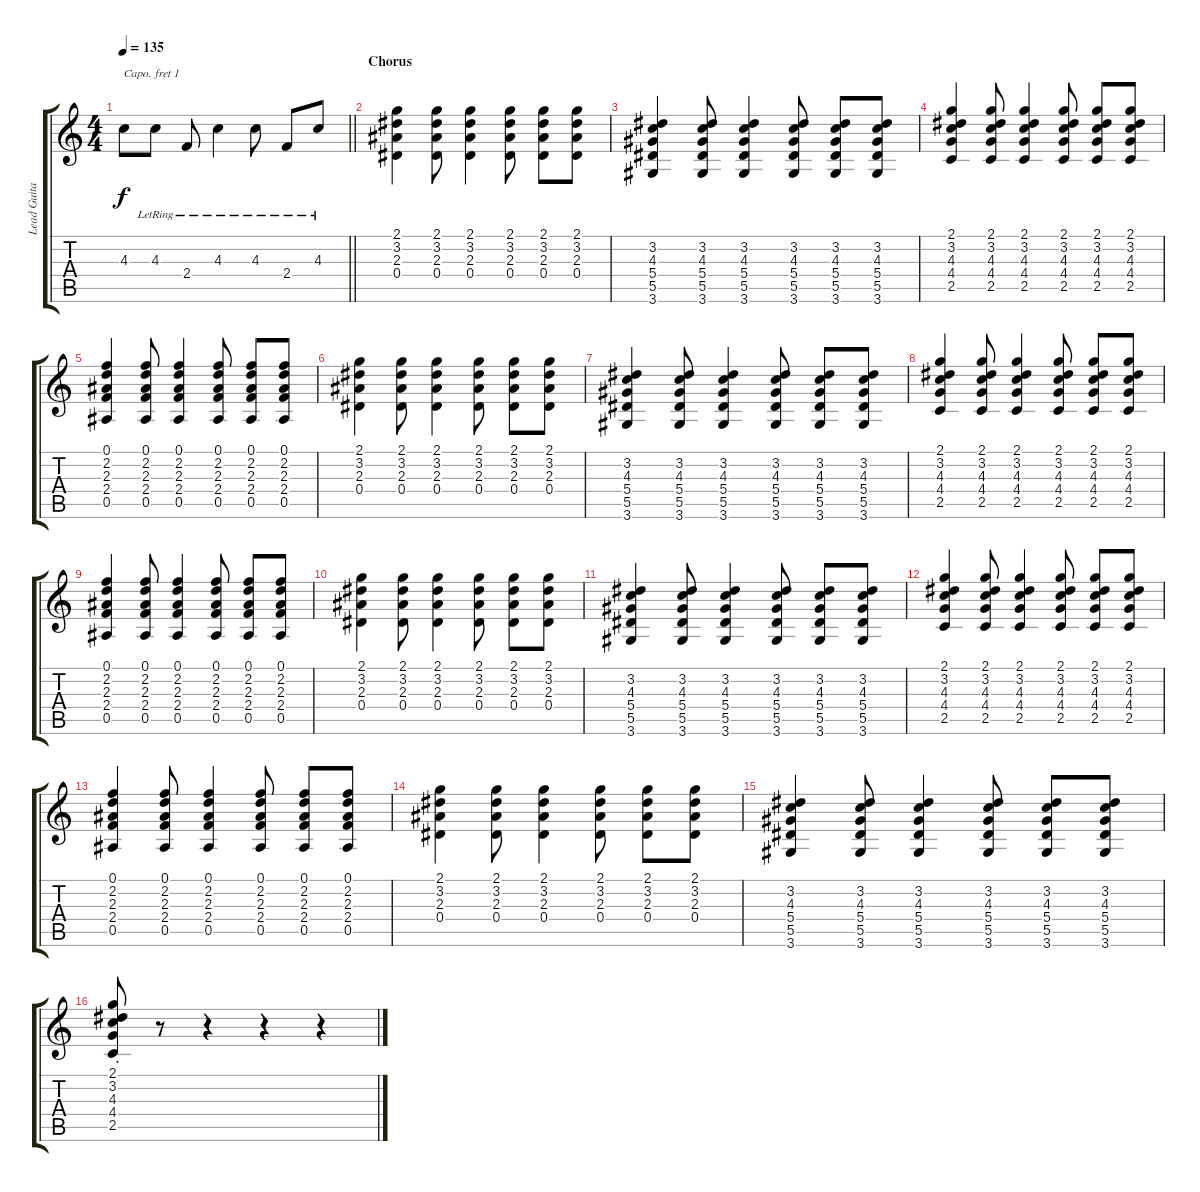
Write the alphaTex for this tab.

\track ("Lead Guitar" "Lead Guita") {instrument acousticguitarsteel}
\staff {score tabs}
\capo 1
\tuning (E4 B3 G3 D3 A2 E2) {hide}
\ts (4 4)
\tempo 135
\clef g2
\barLineRight lightlight
\ks c
4.3{t}.8{dy f} 4.3{lr}.8 2.4{lr}.8 4.3{lr}.4 4.3{lr}.8 2.4{lr}.8 4.3{lr}.8 |
\section ("" "Chorus")
(2.1 3.2 2.3 0.4).4 (2.1 3.2 2.3 0.4).8 (2.1 3.2 2.3 0.4).4 (2.1 3.2 2.3 0.4).8 (2.1 3.2 2.3 0.4).8 (2.1 3.2 2.3 0.4).8 |
(3.2 4.3 5.4 5.5 3.6).4 (3.2 4.3 5.4 5.5 3.6).8 (3.2 4.3 5.4 5.5 3.6).4 (3.2 4.3 5.4 5.5 3.6).8 (3.2 4.3 5.4 5.5 3.6).8 (3.2 4.3 5.4 5.5 3.6).8 |
(2.1 3.2 4.3 4.4 2.5).4 (2.1 3.2 4.3 4.4 2.5).8 (2.1 3.2 4.3 4.4 2.5).4 (2.1 3.2 4.3 4.4 2.5).8 (2.1 3.2 4.3 4.4 2.5).8 (2.1 3.2 4.3 4.4 2.5).8 |
(0.1 2.2 2.3 2.4 0.5).4 (0.1 2.2 2.3 2.4 0.5).8 (0.1 2.2 2.3 2.4 0.5).4 (0.1 2.2 2.3 2.4 0.5).8 (0.1 2.2 2.3 2.4 0.5).8 (0.1 2.2 2.3 2.4 0.5).8 |
(2.1 3.2 2.3 0.4).4 (2.1 3.2 2.3 0.4).8 (2.1 3.2 2.3 0.4).4 (2.1 3.2 2.3 0.4).8 (2.1 3.2 2.3 0.4).8 (2.1 3.2 2.3 0.4).8 |
(3.2 4.3 5.4 5.5 3.6).4 (3.2 4.3 5.4 5.5 3.6).8 (3.2 4.3 5.4 5.5 3.6).4 (3.2 4.3 5.4 5.5 3.6).8 (3.2 4.3 5.4 5.5 3.6).8 (3.2 4.3 5.4 5.5 3.6).8 |
(2.1 3.2 4.3 4.4 2.5).4 (2.1 3.2 4.3 4.4 2.5).8 (2.1 3.2 4.3 4.4 2.5).4 (2.1 3.2 4.3 4.4 2.5).8 (2.1 3.2 4.3 4.4 2.5).8 (2.1 3.2 4.3 4.4 2.5).8 |
(0.1 2.2 2.3 2.4 0.5).4 (0.1 2.2 2.3 2.4 0.5).8 (0.1 2.2 2.3 2.4 0.5).4 (0.1 2.2 2.3 2.4 0.5).8 (0.1 2.2 2.3 2.4 0.5).8 (0.1 2.2 2.3 2.4 0.5).8 |
(2.1 3.2 2.3 0.4).4 (2.1 3.2 2.3 0.4).8 (2.1 3.2 2.3 0.4).4 (2.1 3.2 2.3 0.4).8 (2.1 3.2 2.3 0.4).8 (2.1 3.2 2.3 0.4).8 |
(3.2 4.3 5.4 5.5 3.6).4 (3.2 4.3 5.4 5.5 3.6).8 (3.2 4.3 5.4 5.5 3.6).4 (3.2 4.3 5.4 5.5 3.6).8 (3.2 4.3 5.4 5.5 3.6).8 (3.2 4.3 5.4 5.5 3.6).8 |
(2.1 3.2 4.3 4.4 2.5).4 (2.1 3.2 4.3 4.4 2.5).8 (2.1 3.2 4.3 4.4 2.5).4 (2.1 3.2 4.3 4.4 2.5).8 (2.1 3.2 4.3 4.4 2.5).8 (2.1 3.2 4.3 4.4 2.5).8 |
(0.1 2.2 2.3 2.4 0.5).4 (0.1 2.2 2.3 2.4 0.5).8 (0.1 2.2 2.3 2.4 0.5).4 (0.1 2.2 2.3 2.4 0.5).8 (0.1 2.2 2.3 2.4 0.5).8 (0.1 2.2 2.3 2.4 0.5).8 |
(2.1 3.2 2.3 0.4).4 (2.1 3.2 2.3 0.4).8 (2.1 3.2 2.3 0.4).4 (2.1 3.2 2.3 0.4).8 (2.1 3.2 2.3 0.4).8 (2.1 3.2 2.3 0.4).8 |
(3.2 4.3 5.4 5.5 3.6).4 (3.2 4.3 5.4 5.5 3.6).8 (3.2 4.3 5.4 5.5 3.6).4 (3.2 4.3 5.4 5.5 3.6).8 (3.2 4.3 5.4 5.5 3.6).8 (3.2 4.3 5.4 5.5 3.6).8 |
(2.1 3.2 4.3{st} 4.4 2.5).8 r.8 r.4 r.4 r.4
